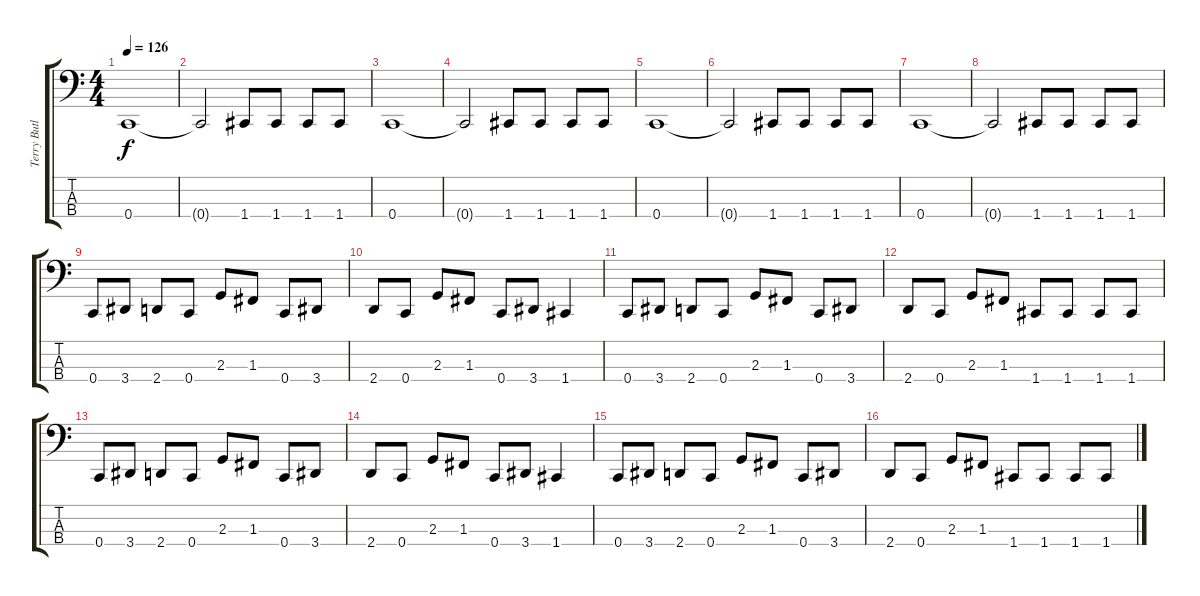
\track ("Terry Butler (Bass)" "Terry Butl") {instrument electricbasspick}
\staff {score tabs}
\tuning (Eb2 Bb1 F1 C1) {hide}
\ts (4 4)
\tempo 126
\clef f4
\ks c
0.4.1{dy f} |
0.4{t}.2 1.4.8 1.4.8 1.4.8 1.4.8 |
0.4.1 |
0.4{t}.2 1.4.8 1.4.8 1.4.8 1.4.8 |
0.4.1 |
0.4{t}.2 1.4.8 1.4.8 1.4.8 1.4.8 |
0.4.1 |
0.4{t}.2 1.4.8 1.4.8 1.4.8 1.4.8 |
0.4.8 3.4.8 2.4.8 0.4.8 2.3.8 1.3.8 0.4.8 3.4.8 |
2.4.8 0.4.8 2.3.8 1.3.8 0.4.8 3.4.8 1.4.4 |
0.4.8 3.4.8 2.4.8 0.4.8 2.3.8 1.3.8 0.4.8 3.4.8 |
2.4.8 0.4.8 2.3.8 1.3.8 1.4.8 1.4.8 1.4.8 1.4.8 |
0.4.8 3.4.8 2.4.8 0.4.8 2.3.8 1.3.8 0.4.8 3.4.8 |
2.4.8 0.4.8 2.3.8 1.3.8 0.4.8 3.4.8 1.4.4 |
0.4.8 3.4.8 2.4.8 0.4.8 2.3.8 1.3.8 0.4.8 3.4.8 |
2.4.8 0.4.8 2.3.8 1.3.8 1.4.8 1.4.8 1.4.8 1.4.8
